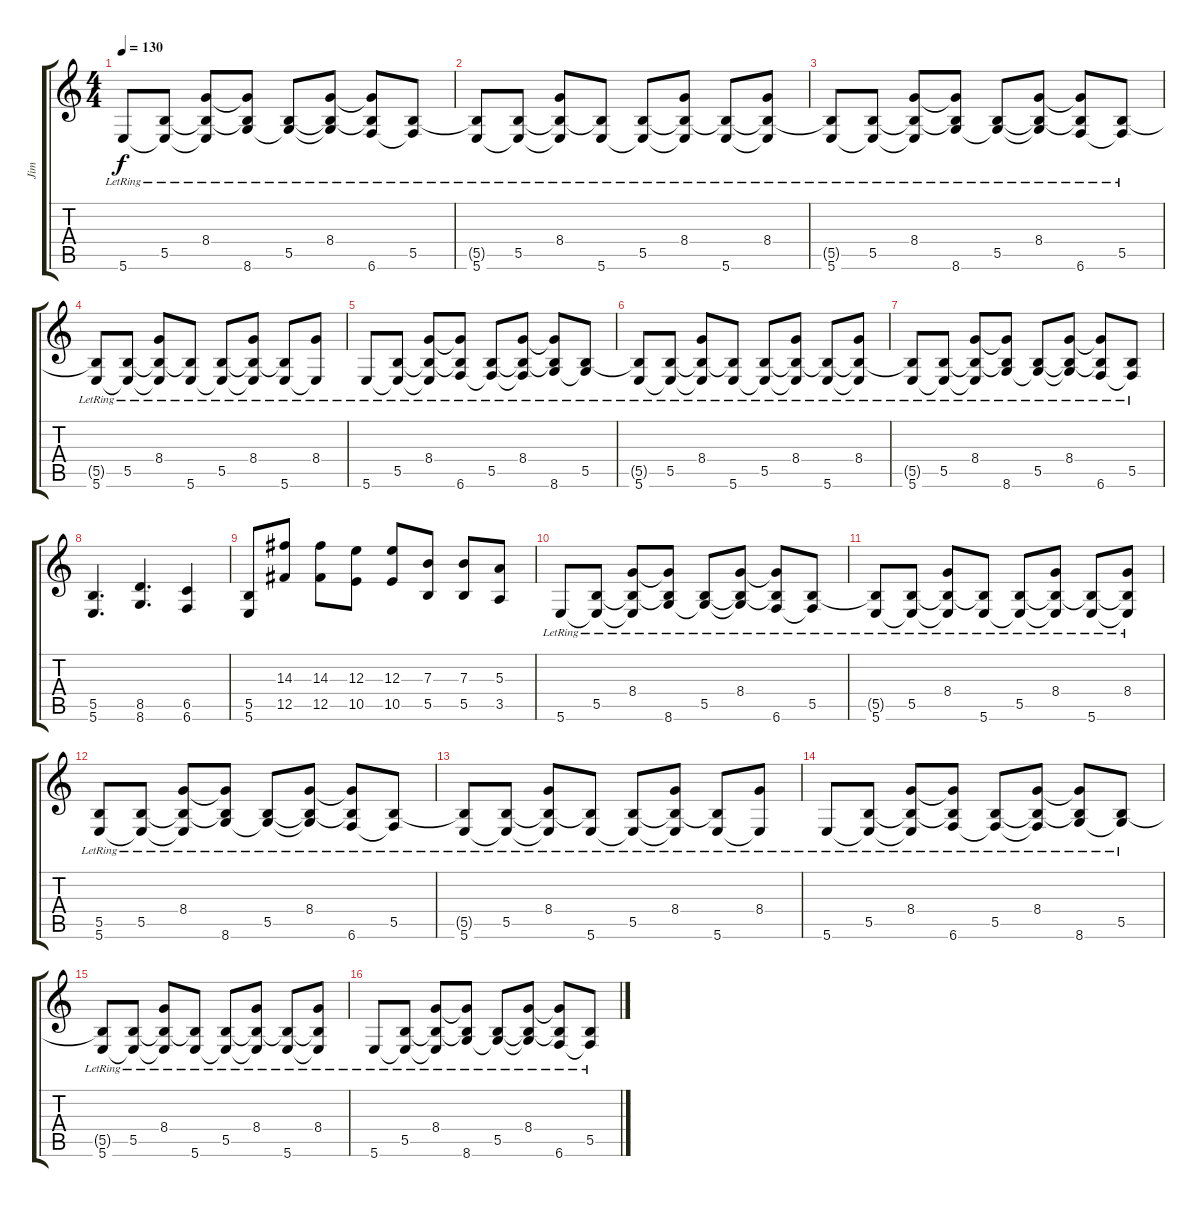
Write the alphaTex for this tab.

\track ("Jim" "Jim") {instrument distortionguitar}
\staff {score tabs}
\tuning (Db4 Ab3 E3 B2 Gb2 B1) {hide}
\ts (4 4)
\tempo 130
\clef g2
\ks c
5.6{lr}.8{dy f instrument distortionguitar} (5.5{lr} 5.6{t}).8 (8.4{lr} 5.5{t} 5.6{t}).8 (8.4{t} 5.5{t} 8.6{lr}).8 (5.5{lr} 8.6{t}).8 (8.4{lr} 5.5{t} 8.6{t}).8 (8.4{t} 5.5{t} 6.6{lr}).8 (5.5{lr} 6.6{t}).8 |
(5.5{t} 5.6{lr}).8 (5.5{lr} 5.6{t}).8 (8.4{lr} 5.5{t} 5.6{t}).8 (5.5{t} 5.6{lr}).8 (5.5{lr} 5.6{t}).8 (8.4{lr} 5.5{t} 5.6{t}).8 (5.5{t} 5.6{lr}).8 (8.4{lr} 5.5{t} 5.6{t}).8 |
(5.5{t} 5.6{lr}).8 (5.5{lr} 5.6{t}).8 (8.4{lr} 5.5{t} 5.6{t}).8 (8.4{t} 5.5{t} 8.6{lr}).8 (5.5{lr} 8.6{t}).8 (8.4{lr} 5.5{t} 8.6{t}).8 (8.4{t} 5.5{t} 6.6{lr}).8 (5.5{lr} 6.6{t}).8 |
(5.5{t} 5.6{lr}).8 (5.5{lr} 5.6{t}).8 (8.4{lr} 5.5{t} 5.6{t}).8 (5.5{t} 5.6{lr}).8 (5.5{lr} 5.6{t}).8 (8.4{lr} 5.5{t} 5.6{t}).8 (5.5{t} 5.6{lr}).8 (8.4{lr} 5.6{t}).8 |
5.6{lr}.8 (5.5{lr} 5.6{t}).8 (8.4{lr} 5.5{t} 5.6{t}).8 (8.4{t} 5.5{t} 6.6{lr}).8 (5.5{lr} 6.6{t}).8 (8.4{lr} 5.5{t} 6.6{t}).8 (8.4{t} 5.5{t} 8.6{lr}).8 (5.5{lr} 8.6{t}).8 |
(5.5{t} 5.6{lr}).8 (5.5{lr} 5.6{t}).8 (8.4{lr} 5.5{t} 5.6{t}).8 (5.5{t} 5.6{lr}).8 (5.5{lr} 5.6{t}).8 (8.4{lr} 5.5{t} 5.6{t}).8 (5.5{t} 5.6{lr}).8 (8.4{lr} 5.5{t} 5.6{t}).8 |
(5.5{t} 5.6{lr}).8 (5.5{lr} 5.6{t}).8 (8.4{lr} 5.5{t} 5.6{t}).8 (8.4{t} 5.5{t} 8.6{lr}).8 (5.5{lr} 8.6{t}).8 (8.4{lr} 5.5{t} 8.6{t}).8 (8.4{t} 5.5{t} 6.6{lr}).8 (5.5{lr} 6.6{t}).8 |
(5.5 5.6).4{d} (8.5 8.6).4{d} (6.5 6.6).4 |
(5.5 5.6).8 (14.3 12.5).8 (14.3 12.5).8 (12.3 10.5).8 (12.3 10.5).8 (7.3 5.5).8 (7.3 5.5).8 (5.3 3.5).8 |
5.6{lr}.8 (5.5{lr} 5.6{t}).8 (8.4{lr} 5.5{t} 5.6{t}).8 (8.4{t} 5.5{t} 8.6{lr}).8 (5.5{lr} 8.6{t}).8 (8.4{lr} 5.5{t} 8.6{t}).8 (8.4{t} 5.5{t} 6.6{lr}).8 (5.5{lr} 6.6{t}).8 |
(5.5{t} 5.6{lr}).8 (5.5{lr} 5.6{t}).8 (8.4{lr} 5.5{t} 5.6{t}).8 (5.5{t} 5.6{lr}).8 (5.5{lr} 5.6{t}).8 (8.4{lr} 5.5{t} 5.6{t}).8 (5.5{t} 5.6{lr}).8 (8.4{lr} 5.5{t} 5.6{t}).8 |
(5.5{lr} 5.6{lr}).8 (5.5{lr} 5.6{t}).8 (8.4{lr} 5.5{t} 5.6{t}).8 (8.4{t} 5.5{t} 8.6{lr}).8 (5.5{lr} 8.6{t}).8 (8.4{lr} 5.5{t} 8.6{t}).8 (8.4{t} 5.5{t} 6.6{lr}).8 (5.5{lr} 6.6{t}).8 |
(5.5{t} 5.6{lr}).8 (5.5{lr} 5.6{t}).8 (8.4{lr} 5.5{t} 5.6{t}).8 (5.5{t} 5.6{lr}).8 (5.5{lr} 5.6{t}).8 (8.4{lr} 5.5{t} 5.6{t}).8 (5.5{t} 5.6{lr}).8 (8.4{lr} 5.6{t}).8 |
5.6{lr}.8 (5.5{lr} 5.6{t}).8 (8.4{lr} 5.5{t} 5.6{t}).8 (8.4{t} 5.5{t} 6.6{lr}).8 (5.5{lr} 6.6{t}).8 (8.4{lr} 5.5{t} 6.6{t}).8 (8.4{t} 5.5{t} 8.6{lr}).8 (5.5{lr} 8.6{t}).8 |
(5.5{t} 5.6{lr}).8 (5.5{lr} 5.6{t}).8 (8.4{lr} 5.5{t} 5.6{t}).8 (5.5{t} 5.6{lr}).8 (5.5{lr} 5.6{t}).8 (8.4{lr} 5.5{t} 5.6{t}).8 (5.5{t} 5.6{lr}).8 (8.4{lr} 5.5{t} 5.6{t}).8 |
5.6{lr}.8 (5.5{lr} 5.6{t}).8 (8.4{lr} 5.5{t} 5.6{t}).8 (8.4{t} 5.5{t} 8.6{lr}).8 (5.5{lr} 8.6{t}).8 (8.4{lr} 5.5{t} 8.6{t}).8 (8.4{t} 5.5{t} 6.6{lr}).8 (5.5{lr} 6.6{t}).8
